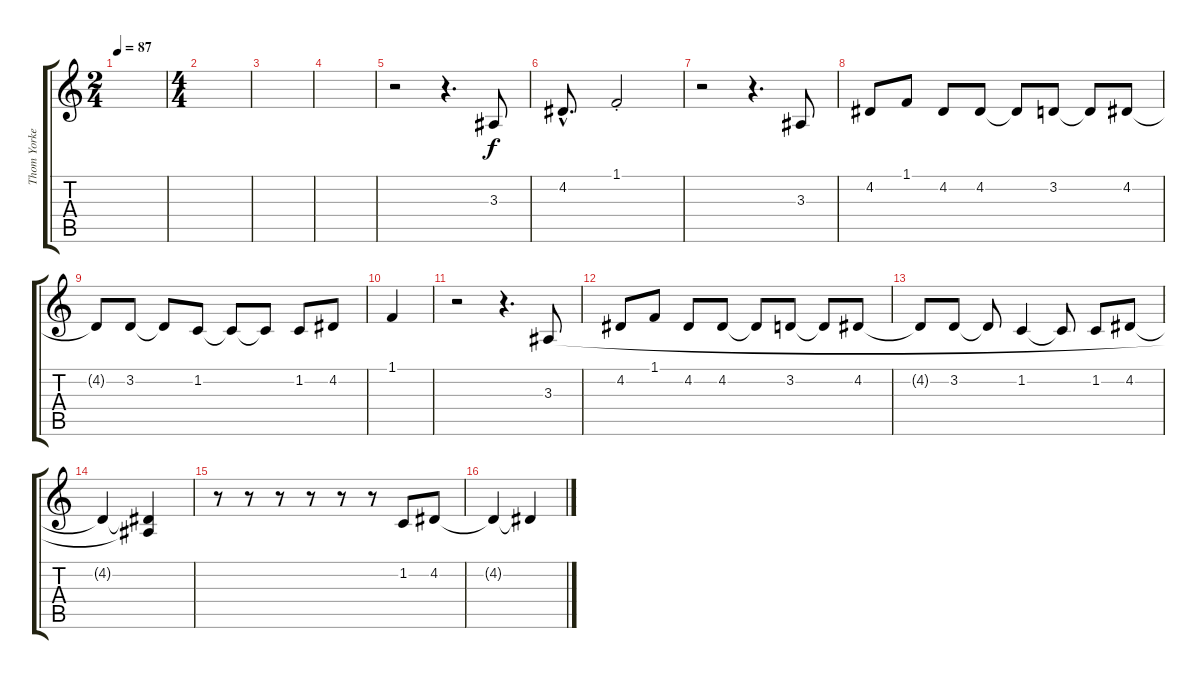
\track ("Thom Yorke" "Thom Yorke") {instrument synthstrings1}
\staff {score tabs}
\tuning (E4 B3 G3 D3 A2 E2) {hide}
\ts (2 4)
\tempo 87
\clef g2
\ks c
|
\ts (4 4)
|
|
|
r.2 r.4{d} 3.3.8 |
4.2{hac}.8{d} 1.1{st}.2 |
r.2 r.4{d} 3.3.8 |
4.2.8 1.1.8 4.2.8 4.2.8 4.2{t}.8 3.2.8 3.2{t}.8 4.2.8 |
4.2{t}.8 3.2.8 3.2{t}.8 1.2.8 1.2{t}.8 1.2{t}.8 1.2.8 4.2.8 |
1.1.4 |
r.2 r.4{d} 3.3.8 |
4.2.8 1.1.8 4.2.8 4.2.8 4.2{t}.8 3.2.8 3.2{t}.8 4.2.8 |
4.2{t}.8 3.2.8 3.2{t}.8 1.2.4 1.2{t}.8 1.2.8 4.2.8 |
4.2{t}.4 (4.2{t} 3.3{t}).4 |
r.8 r.8 r.8 r.8 r.8 r.8 1.2.8 4.2.8 |
4.2{t}.4 4.2{t}.4
